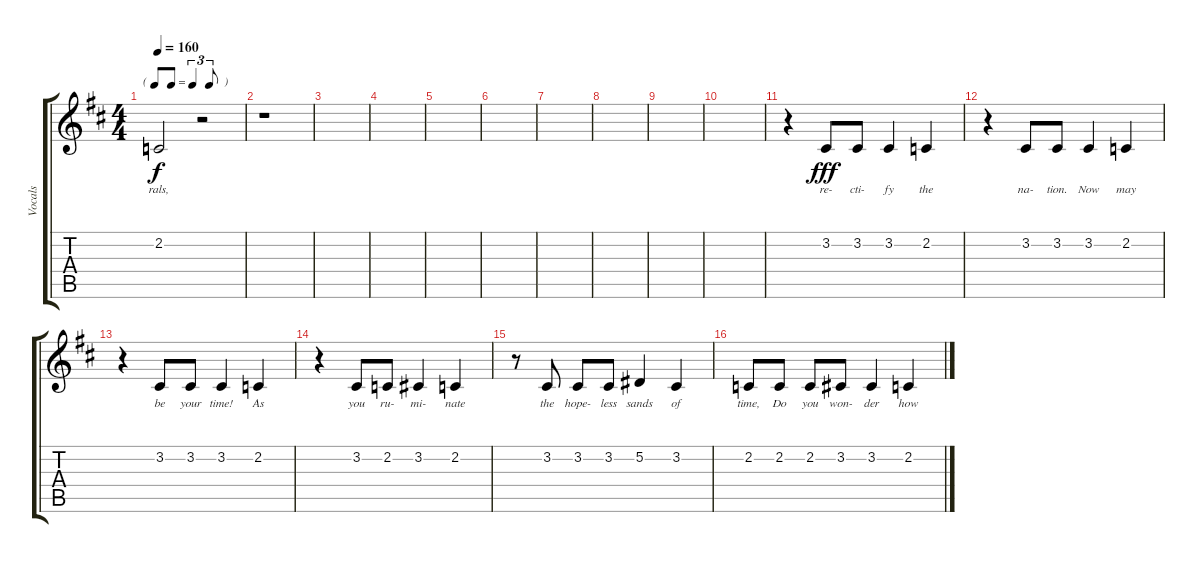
\track ("Vocals" "Vocals") {instrument oboe}
\staff {score tabs}
\tuning (Eb4 Bb3 Gb3 Db3 Ab2 Eb2) {hide}
\ts (4 4)
\tf triplet8th
\tempo 160
\clef g2
\ks d
2.2{t}.2{lyrics (0 "rals,") lyrics (1 "") lyrics (2 "") lyrics (3 "") lyrics (4 "") dy f} r.2 |
r.1 |
|
|
|
|
|
|
|
|
r.4 3.2.8{lyrics (0 "re-") lyrics (1 "") lyrics (2 "") lyrics (3 "") lyrics (4 "") dy fff} 3.2.8{lyrics (0 "cti-") lyrics (1 "") lyrics (2 "") lyrics (3 "") lyrics (4 "")} 3.2.4{lyrics (0 "fy") lyrics (1 "") lyrics (2 "") lyrics (3 "") lyrics (4 "")} 2.2.4{lyrics (0 "the") lyrics (1 "") lyrics (2 "") lyrics (3 "") lyrics (4 "")} |
r.4 3.2.8{lyrics (0 "na-") lyrics (1 "") lyrics (2 "") lyrics (3 "") lyrics (4 "")} 3.2.8{lyrics (0 "tion.") lyrics (1 "") lyrics (2 "") lyrics (3 "") lyrics (4 "")} 3.2.4{lyrics (0 "Now") lyrics (1 "") lyrics (2 "") lyrics (3 "") lyrics (4 "")} 2.2.4{lyrics (0 "may") lyrics (1 "") lyrics (2 "") lyrics (3 "") lyrics (4 "")} |
r.4 3.2.8{lyrics (0 "be") lyrics (1 "") lyrics (2 "") lyrics (3 "") lyrics (4 "")} 3.2.8{lyrics (0 "your") lyrics (1 "") lyrics (2 "") lyrics (3 "") lyrics (4 "")} 3.2.4{lyrics (0 "time!") lyrics (1 "") lyrics (2 "") lyrics (3 "") lyrics (4 "")} 2.2.4{lyrics (0 "As") lyrics (1 "") lyrics (2 "") lyrics (3 "") lyrics (4 "")} |
r.4 3.2.8{lyrics (0 "you") lyrics (1 "") lyrics (2 "") lyrics (3 "") lyrics (4 "")} 2.2.8{lyrics (0 "ru-") lyrics (1 "") lyrics (2 "") lyrics (3 "") lyrics (4 "")} 3.2.4{lyrics (0 "mi-") lyrics (1 "") lyrics (2 "") lyrics (3 "") lyrics (4 "")} 2.2.4{lyrics (0 "nate") lyrics (1 "") lyrics (2 "") lyrics (3 "") lyrics (4 "")} |
r.8 3.2.8{lyrics (0 "the") lyrics (1 "") lyrics (2 "") lyrics (3 "") lyrics (4 "")} 3.2.8{lyrics (0 "hope-") lyrics (1 "") lyrics (2 "") lyrics (3 "") lyrics (4 "")} 3.2.8{lyrics (0 "less") lyrics (1 "") lyrics (2 "") lyrics (3 "") lyrics (4 "")} 5.2.4{lyrics (0 "sands") lyrics (1 "") lyrics (2 "") lyrics (3 "") lyrics (4 "")} 3.2.4{lyrics (0 "of") lyrics (1 "") lyrics (2 "") lyrics (3 "") lyrics (4 "")} |
2.2.8{lyrics (0 "time,") lyrics (1 "") lyrics (2 "") lyrics (3 "") lyrics (4 "")} 2.2.8{lyrics (0 "Do") lyrics (1 "") lyrics (2 "") lyrics (3 "") lyrics (4 "")} 2.2.8{lyrics (0 "you") lyrics (1 "") lyrics (2 "") lyrics (3 "") lyrics (4 "")} 3.2.8{lyrics (0 "won-") lyrics (1 "") lyrics (2 "") lyrics (3 "") lyrics (4 "")} 3.2.4{lyrics (0 "der") lyrics (1 "") lyrics (2 "") lyrics (3 "") lyrics (4 "")} 2.2.4{lyrics (0 "how") lyrics (1 "") lyrics (2 "") lyrics (3 "") lyrics (4 "")}
